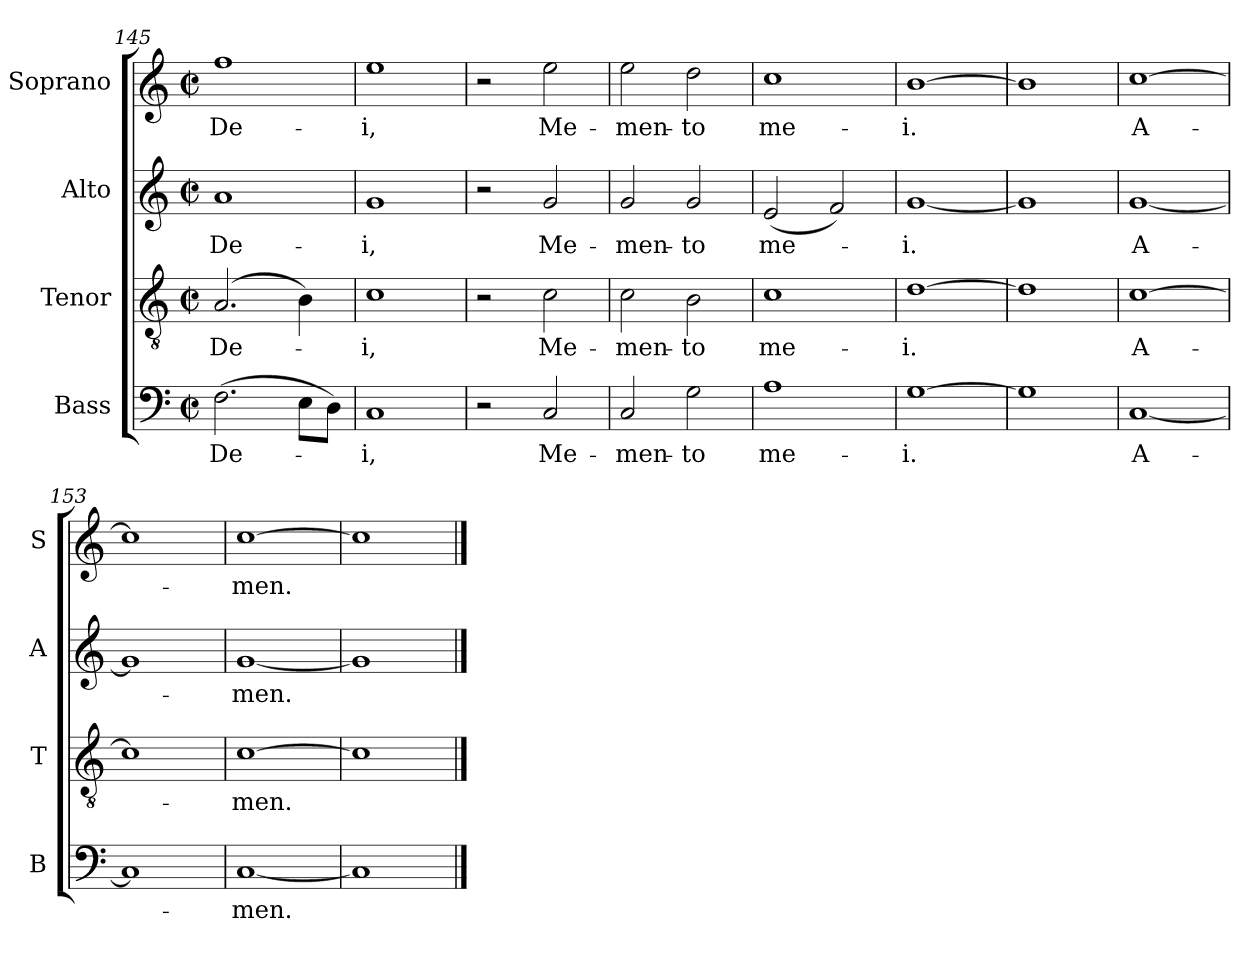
**kern	**text	**kern	**text	**kern	**text	**kern	**text
*part4	*part4	*part3	*part3	*part2	*part2	*part1	*part1
*staff4	*staff4	*staff3	*staff3	*staff2	*staff2	*staff1	*staff1
*I"Bass	*	*I"Tenor	*	*I"Alto	*	*I"Soprano	*
*I'B	*	*I'T	*	*I'A	*	*I'S	*
*clefF4	*	*clefGv2	*	*clefG2	*	*clefG2	*
*k[]	*	*k[]	*	*k[]	*	*k[]	*
*M2/2	*	*M2/2	*	*M2/2	*	*M2/2	*
*met(c|)	*	*met(c|)	*	*met(c|)	*	*met(c|)	*
=145	=145	=145	=145	=145	=145	=145	=145
!	!LO:LY:b	!	!LO:LY:b	!	!LO:LY:b	!	!LO:LY:b
(>2.F\	De-	(<2.A/	De-	1a	De-	1ff	De-
8E\L	.	4B\)	.	.	.	.	.
8D\J)	.	.	.	.	.	.	.
!!LO:LB:g=z
=146	=146	=146	=146	=146	=146	=146	=146
!	!LO:LY:b	!	!LO:LY:b	!	!LO:LY:b	!	!LO:LY:b
1C	i,	1c	i,	1g	-i,	1ee	-i,
=147	=147	=147	=147	=147	=147	=147	=147
2r	.	2r	.	2r	.	2r	.
!	!LO:LY:b	!	!LO:LY:b	!	!LO:LY:b	!	!LO:LY:b
2C/	Me-	2c\	Me-	2g/	Me-	2ee\	Me-
=148	=148	=148	=148	=148	=148	=148	=148
!	!LO:LY:b	!	!LO:LY:b	!	!LO:LY:b	!	!LO:LY:b
2C/	-men-	2c\	-men-	2g/	-men-	2ee\	-men-
!	!LO:LY:b	!	!LO:LY:b	!	!LO:LY:b	!	!LO:LY:b
2G\	-to	2B\	-to	2g/	-to	2dd\	-to
=149	=149	=149	=149	=149	=149	=149	=149
!	!LO:LY:b	!	!LO:LY:b	!	!LO:LY:b	!	!LO:LY:b
1A	me-	1c	me-	(<2e/	me-	1cc	me-
.	.	.	.	2f/)	.	.	.
=150	=150	=150	=150	=150	=150	=150	=150
!	!LO:LY:b	!	!LO:LY:b	!	!LO:LY:b	!	!LO:LY:b
[1G	-i.	[1d	-i.	[1g	i.	[1b	-i.
=151	=151	=151	=151	=151	=151	=151	=151
1G]	.	1d]	.	1g]	.	1b]	.
=152	=152	=152	=152	=152	=152	=152	=152
!	!LO:LY:b	!	!LO:LY:b	!	!LO:LY:b	!	!LO:LY:b
[1C	A-	[1c	A-	[1g	A-	[1cc	A-
=153	=153	=153	=153	=153	=153	=153	=153
1C]	.	1c]	.	1g]	.	1cc]	.
=154	=154	=154	=154	=154	=154	=154	=154
!	!LO:LY:b	!	!LO:LY:b	!	!LO:LY:b	!	!LO:LY:b
[1C	men.	[1c	men.	[1g	men.	[1cc	men.
=155	=155	=155	=155	=155	=155	=155	=155
1C]	.	1c]	.	1g]	.	1cc]	.
==	==	==	==	==	==	==	==
*-	*-	*-	*-	*-	*-	*-	*-
